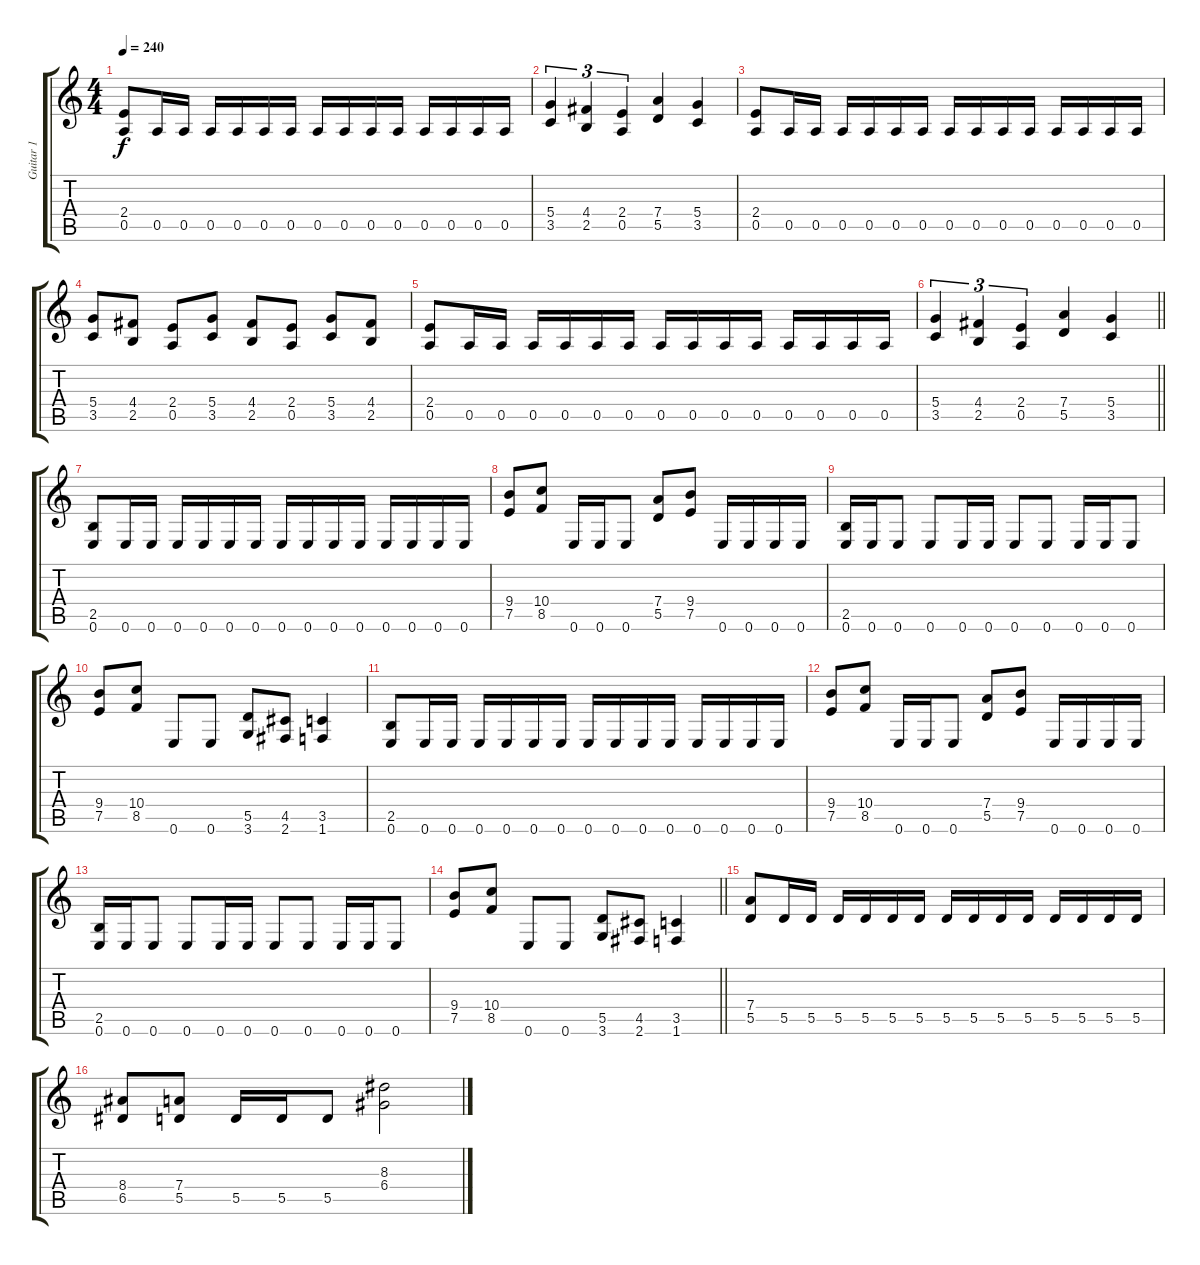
\track ("Guitar 1" "Guitar 1") {instrument distortionguitar}
\staff {score tabs}
\tuning (E4 B3 G3 D3 A2 E2) {hide}
\ts (4 4)
\tempo 240
\clef g2
\ks c
(2.4 0.5).8{dy f} 0.5.16 0.5.16 0.5.16 0.5.16 0.5.16 0.5.16 0.5.16 0.5.16 0.5.16 0.5.16 0.5.16 0.5.16 0.5.16 0.5.16 |
(5.4 3.5).4{tu (3 2)} (4.4 2.5).4{tu (3 2)} (2.4 0.5).4{tu (3 2)} (7.4 5.5).4 (5.4 3.5).4 |
(2.4 0.5).8 0.5.16 0.5.16 0.5.16 0.5.16 0.5.16 0.5.16 0.5.16 0.5.16 0.5.16 0.5.16 0.5.16 0.5.16 0.5.16 0.5.16 |
(5.4 3.5).8 (4.4 2.5).8 (2.4 0.5).8 (5.4 3.5).8 (4.4 2.5).8 (2.4 0.5).8 (5.4 3.5).8 (4.4 2.5).8 |
(2.4 0.5).8 0.5.16 0.5.16 0.5.16 0.5.16 0.5.16 0.5.16 0.5.16 0.5.16 0.5.16 0.5.16 0.5.16 0.5.16 0.5.16 0.5.16 |
\barLineRight lightlight
(5.4 3.5).4{tu (3 2)} (4.4 2.5).4{tu (3 2)} (2.4 0.5).4{tu (3 2)} (7.4 5.5).4 (5.4 3.5).4 |
(2.5 0.6).8 0.6.16 0.6.16 0.6.16 0.6.16 0.6.16 0.6.16 0.6.16 0.6.16 0.6.16 0.6.16 0.6.16 0.6.16 0.6.16 0.6.16 |
(9.4 7.5).8 (10.4 8.5).8 0.6.16 0.6.16 0.6.8 (7.4 5.5).8 (9.4 7.5).8 0.6.16 0.6.16 0.6.16 0.6.16 |
(2.5 0.6).16 0.6.16 0.6.8 0.6.8 0.6.16 0.6.16 0.6.8 0.6.8 0.6.16 0.6.16 0.6.8 |
(9.4 7.5).8 (10.4 8.5).8 0.6.8 0.6.8 (5.5 3.6).8 (4.5 2.6).8 (3.5 1.6).4 |
(2.5 0.6).8 0.6.16 0.6.16 0.6.16 0.6.16 0.6.16 0.6.16 0.6.16 0.6.16 0.6.16 0.6.16 0.6.16 0.6.16 0.6.16 0.6.16 |
(9.4 7.5).8 (10.4 8.5).8 0.6.16 0.6.16 0.6.8 (7.4 5.5).8 (9.4 7.5).8 0.6.16 0.6.16 0.6.16 0.6.16 |
(2.5 0.6).16 0.6.16 0.6.8 0.6.8 0.6.16 0.6.16 0.6.8 0.6.8 0.6.16 0.6.16 0.6.8 |
\barLineRight lightlight
(9.4 7.5).8 (10.4 8.5).8 0.6.8 0.6.8 (5.5 3.6).8 (4.5 2.6).8 (3.5 1.6).4 |
(7.4 5.5).8 5.5.16 5.5.16 5.5.16 5.5.16 5.5.16 5.5.16 5.5.16 5.5.16 5.5.16 5.5.16 5.5.16 5.5.16 5.5.16 5.5.16 |
(8.4 6.5).8 (7.4 5.5).8 5.5.16 5.5.16 5.5.8 (8.3 6.4).2
